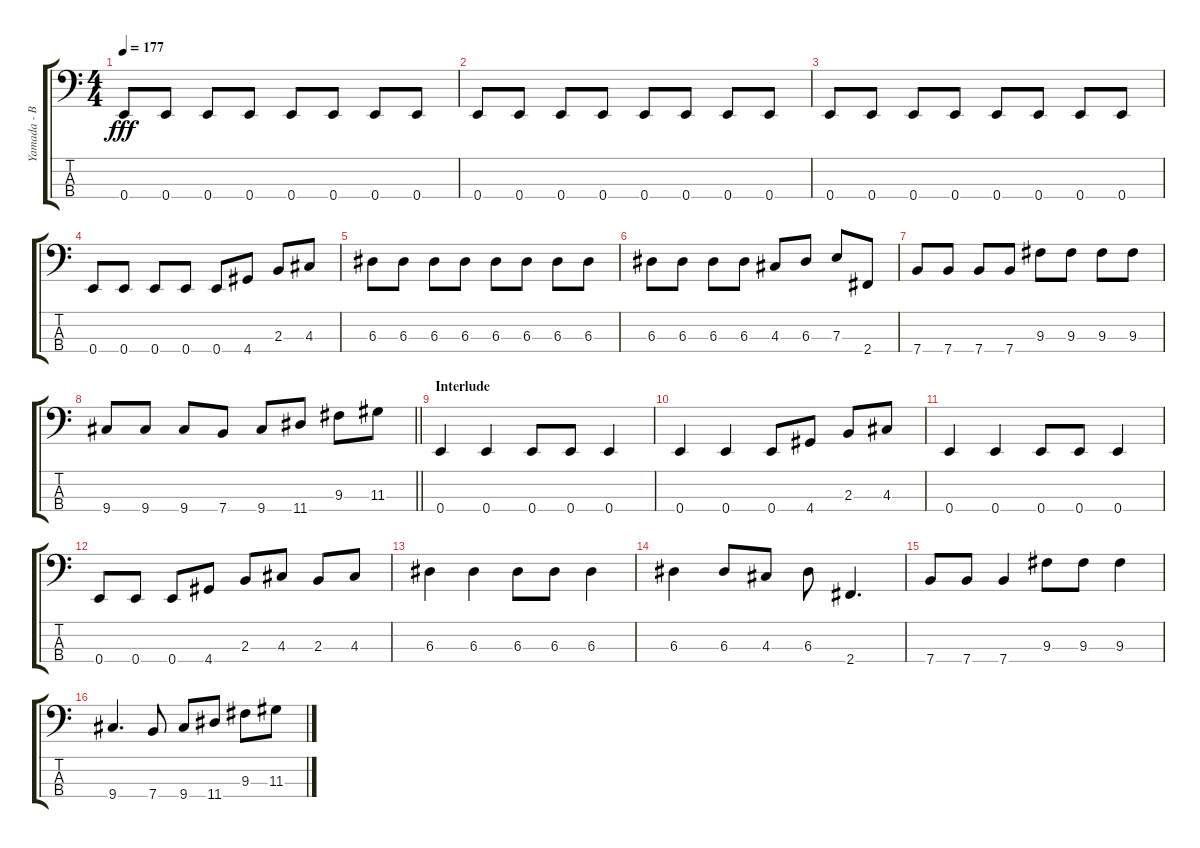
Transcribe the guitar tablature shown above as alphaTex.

\track ("Yamada - Bass" "Yamada - B") {instrument electricbasspick}
\staff {score tabs}
\tuning (G2 D2 A1 E1) {hide}
\ts (4 4)
\tempo 177
\clef f4
\ks c
0.4.8{dy fff} 0.4.8 0.4.8 0.4.8 0.4.8 0.4.8 0.4.8 0.4.8 |
0.4.8 0.4.8 0.4.8 0.4.8 0.4.8 0.4.8 0.4.8 0.4.8 |
0.4.8 0.4.8 0.4.8 0.4.8 0.4.8 0.4.8 0.4.8 0.4.8 |
0.4.8 0.4.8 0.4.8 0.4.8 0.4.8 4.4.8 2.3.8 4.3.8 |
6.3.8 6.3.8 6.3.8 6.3.8 6.3.8 6.3.8 6.3.8 6.3.8 |
6.3.8 6.3.8 6.3.8 6.3.8 4.3.8 6.3.8 7.3.8 2.4.8 |
7.4.8 7.4.8 7.4.8 7.4.8 9.3.8 9.3.8 9.3.8 9.3.8 |
\barLineRight lightlight
9.4.8 9.4.8 9.4.8 7.4.8 9.4.8 11.4.8 9.3.8 11.3.8 |
\section ("" "Interlude")
0.4.4 0.4.4 0.4.8 0.4.8 0.4.4 |
0.4.4 0.4.4 0.4.8 4.4.8 2.3.8 4.3.8 |
0.4.4 0.4.4 0.4.8 0.4.8 0.4.4 |
0.4.8 0.4.8 0.4.8 4.4.8 2.3.8 4.3.8 2.3.8 4.3.8 |
6.3.4 6.3.4 6.3.8 6.3.8 6.3.4 |
6.3.4 6.3.8 4.3.8 6.3.8 2.4.4{d} |
7.4.8 7.4.8 7.4.4 9.3.8 9.3.8 9.3.4 |
9.4.4{d} 7.4.8 9.4.8 11.4.8 9.3.8 11.3.8
